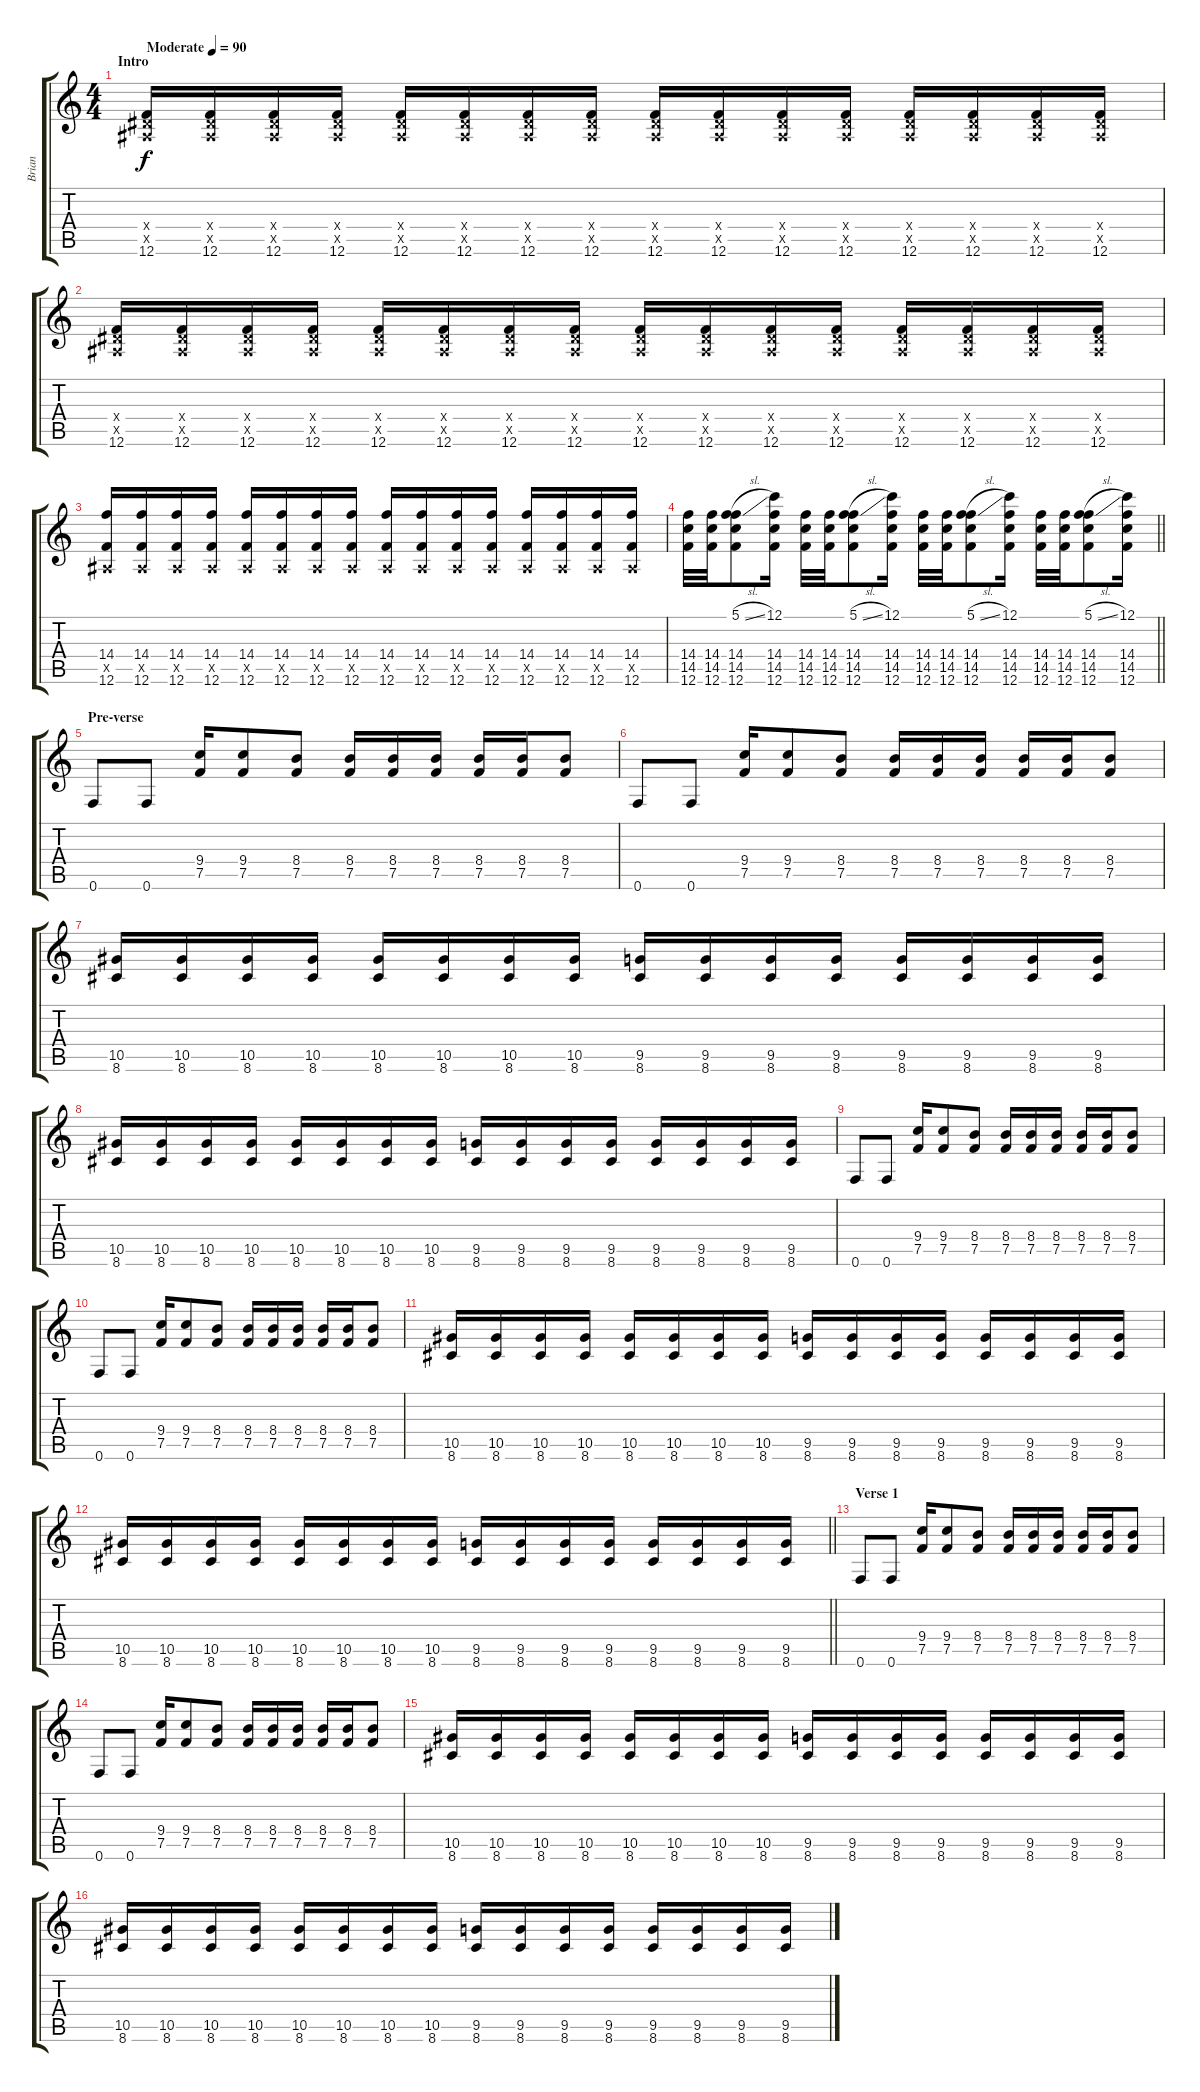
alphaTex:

\track ("Brian" "Brian") {instrument overdrivenguitar}
\staff {score tabs}
\tuning (C4 C4 Ab3 Eb3 Bb2 F2) {hide}
\ts (4 4)
\section ("" "Intro")
\tempo (90 "Moderate")
\clef g2
\ks c
(0.4{x} 0.5{x} 12.6).16{dy f instrument overdrivenguitar} (0.4{x} 0.5{x} 12.6).16 (0.4{x} 0.5{x} 12.6).16 (0.4{x} 0.5{x} 12.6).16 (0.4{x} 0.5{x} 12.6).16 (0.4{x} 0.5{x} 12.6).16 (0.4{x} 0.5{x} 12.6).16 (0.4{x} 0.5{x} 12.6).16 (0.4{x} 0.5{x} 12.6).16 (0.4{x} 0.5{x} 12.6).16 (0.4{x} 0.5{x} 12.6).16 (0.4{x} 0.5{x} 12.6).16 (0.4{x} 0.5{x} 12.6).16 (0.4{x} 0.5{x} 12.6).16 (0.4{x} 0.5{x} 12.6).16 (0.4{x} 0.5{x} 12.6).16 |
(0.4{x} 0.5{x} 12.6).16 (0.4{x} 0.5{x} 12.6).16 (0.4{x} 0.5{x} 12.6).16 (0.4{x} 0.5{x} 12.6).16 (0.4{x} 0.5{x} 12.6).16 (0.4{x} 0.5{x} 12.6).16 (0.4{x} 0.5{x} 12.6).16 (0.4{x} 0.5{x} 12.6).16 (0.4{x} 0.5{x} 12.6).16 (0.4{x} 0.5{x} 12.6).16 (0.4{x} 0.5{x} 12.6).16 (0.4{x} 0.5{x} 12.6).16 (0.4{x} 0.5{x} 12.6).16 (0.4{x} 0.5{x} 12.6).16 (0.4{x} 0.5{x} 12.6).16 (0.4{x} 0.5{x} 12.6).16 |
(14.4 0.5{x} 12.6).16 (14.4 0.5{x} 12.6).16 (14.4 0.5{x} 12.6).16 (14.4 0.5{x} 12.6).16 (14.4 0.5{x} 12.6).16 (14.4 0.5{x} 12.6).16 (14.4 0.5{x} 12.6).16 (14.4 0.5{x} 12.6).16 (14.4 0.5{x} 12.6).16 (14.4 0.5{x} 12.6).16 (14.4 0.5{x} 12.6).16 (14.4 0.5{x} 12.6).16 (14.4 0.5{x} 12.6).16 (14.4 0.5{x} 12.6).16 (14.4 0.5{x} 12.6).16 (14.4 0.5{x} 12.6).16 |
\barLineRight lightlight
(14.4 14.5 12.6).32 (14.4 14.5 12.6).32 (5.1{sl} 14.4 14.5 12.6).8 (12.1 14.4 14.5 12.6).16 (14.4 14.5 12.6).32 (14.4 14.5 12.6).32 (5.1{sl} 14.4 14.5 12.6).8 (12.1 14.4 14.5 12.6).16 (14.4 14.5 12.6).32 (14.4 14.5 12.6).32 (5.1{sl} 14.4 14.5 12.6).8 (12.1 14.4 14.5 12.6).16 (14.4 14.5 12.6).32 (14.4 14.5 12.6).32 (5.1{sl} 14.4 14.5 12.6).8 (12.1 14.4 14.5 12.6).16 |
\section ("" "Pre-verse")
0.6.8 0.6.8 (9.4 7.5).16 (9.4 7.5).8 (8.4 7.5).8 (8.4 7.5).16 (8.4 7.5).16 (8.4 7.5).16 (8.4 7.5).16 (8.4 7.5).16 (8.4 7.5).8 |
0.6.8 0.6.8 (9.4 7.5).16 (9.4 7.5).8 (8.4 7.5).8 (8.4 7.5).16 (8.4 7.5).16 (8.4 7.5).16 (8.4 7.5).16 (8.4 7.5).16 (8.4 7.5).8 |
(10.5 8.6).16 (10.5 8.6).16 (10.5 8.6).16 (10.5 8.6).16 (10.5 8.6).16 (10.5 8.6).16 (10.5 8.6).16 (10.5 8.6).16 (9.5 8.6).16 (9.5 8.6).16 (9.5 8.6).16 (9.5 8.6).16 (9.5 8.6).16 (9.5 8.6).16 (9.5 8.6).16 (9.5 8.6).16 |
(10.5 8.6).16 (10.5 8.6).16 (10.5 8.6).16 (10.5 8.6).16 (10.5 8.6).16 (10.5 8.6).16 (10.5 8.6).16 (10.5 8.6).16 (9.5 8.6).16 (9.5 8.6).16 (9.5 8.6).16 (9.5 8.6).16 (9.5 8.6).16 (9.5 8.6).16 (9.5 8.6).16 (9.5 8.6).16 |
0.6.8 0.6.8 (9.4 7.5).16 (9.4 7.5).8 (8.4 7.5).8 (8.4 7.5).16 (8.4 7.5).16 (8.4 7.5).16 (8.4 7.5).16 (8.4 7.5).16 (8.4 7.5).8 |
0.6.8 0.6.8 (9.4 7.5).16 (9.4 7.5).8 (8.4 7.5).8 (8.4 7.5).16 (8.4 7.5).16 (8.4 7.5).16 (8.4 7.5).16 (8.4 7.5).16 (8.4 7.5).8 |
(10.5 8.6).16 (10.5 8.6).16 (10.5 8.6).16 (10.5 8.6).16 (10.5 8.6).16 (10.5 8.6).16 (10.5 8.6).16 (10.5 8.6).16 (9.5 8.6).16 (9.5 8.6).16 (9.5 8.6).16 (9.5 8.6).16 (9.5 8.6).16 (9.5 8.6).16 (9.5 8.6).16 (9.5 8.6).16 |
\barLineRight lightlight
(10.5 8.6).16 (10.5 8.6).16 (10.5 8.6).16 (10.5 8.6).16 (10.5 8.6).16 (10.5 8.6).16 (10.5 8.6).16 (10.5 8.6).16 (9.5 8.6).16 (9.5 8.6).16 (9.5 8.6).16 (9.5 8.6).16 (9.5 8.6).16 (9.5 8.6).16 (9.5 8.6).16 (9.5 8.6).16 |
\section ("" "Verse 1")
0.6.8 0.6.8 (9.4 7.5).16 (9.4 7.5).8 (8.4 7.5).8 (8.4 7.5).16 (8.4 7.5).16 (8.4 7.5).16 (8.4 7.5).16 (8.4 7.5).16 (8.4 7.5).8 |
0.6.8 0.6.8 (9.4 7.5).16 (9.4 7.5).8 (8.4 7.5).8 (8.4 7.5).16 (8.4 7.5).16 (8.4 7.5).16 (8.4 7.5).16 (8.4 7.5).16 (8.4 7.5).8 |
(10.5 8.6).16 (10.5 8.6).16 (10.5 8.6).16 (10.5 8.6).16 (10.5 8.6).16 (10.5 8.6).16 (10.5 8.6).16 (10.5 8.6).16 (9.5 8.6).16 (9.5 8.6).16 (9.5 8.6).16 (9.5 8.6).16 (9.5 8.6).16 (9.5 8.6).16 (9.5 8.6).16 (9.5 8.6).16 |
(10.5 8.6).16 (10.5 8.6).16 (10.5 8.6).16 (10.5 8.6).16 (10.5 8.6).16 (10.5 8.6).16 (10.5 8.6).16 (10.5 8.6).16 (9.5 8.6).16 (9.5 8.6).16 (9.5 8.6).16 (9.5 8.6).16 (9.5 8.6).16 (9.5 8.6).16 (9.5 8.6).16 (9.5 8.6).16
